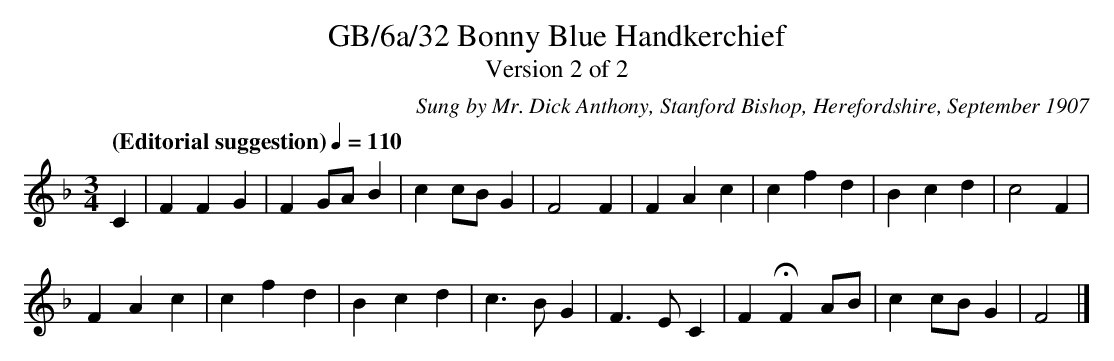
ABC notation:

X:1
T:GB/6a/32 Bonny Blue Handkerchief
T:Version 2 of 2
C:Sung by Mr. Dick Anthony, Stanford Bishop, Herefordshire, September 1907
M:3/4
L:1/8
Q:"(Editorial suggestion)" 1/4=110
K:F
C2 | F2 F2 G2 | F2 GA B2 | c2 cB G2 | F4 F2 | F2 A2 c2 | c2 f2 d2 | B2 c2 d2 | c4 F2 |
F2 A2 c2 | c2 f2 d2 | B2 c2 d2 | c3 B G2 | F3 E C2 | F2 HF2 AB | c2 cB G2 | F4 |]
